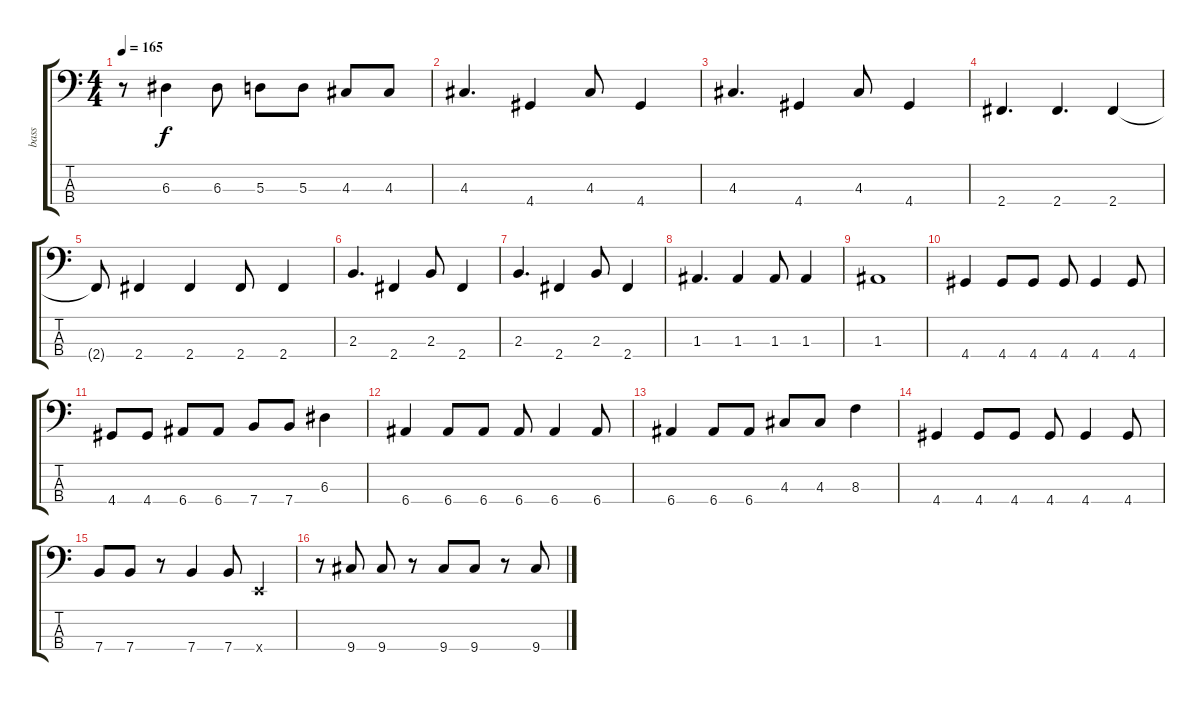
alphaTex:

\track ("bass" "bass") {instrument electricbassfinger}
\staff {score tabs}
\tuning (G2 D2 A1 E1) {hide}
\ts (4 4)
\tempo 165
\clef f4
\ks c
r.8{dy f} 6.3.4 6.3.8 5.3.8 5.3.8 4.3.8 4.3.8 |
4.3.4{d} 4.4.4 4.3.8 4.4.4 |
4.3.4{d} 4.4.4 4.3.8 4.4.4 |
2.4.4{d} 2.4.4{d} 2.4.4 |
2.4{t}.8 2.4.4 2.4.4 2.4.8 2.4.4 |
2.3.4{d} 2.4.4 2.3.8 2.4.4 |
2.3.4{d} 2.4.4 2.3.8 2.4.4 |
1.3.4{d} 1.3.4 1.3.8 1.3.4 |
1.3.1 |
4.4.4 4.4.8 4.4.8 4.4.8 4.4.4 4.4.8 |
4.4.8 4.4.8 6.4.8 6.4.8 7.4.8 7.4.8 6.3.4 |
6.4.4 6.4.8 6.4.8 6.4.8 6.4.4 6.4.8 |
6.4.4 6.4.8 6.4.8 4.3.8 4.3.8 8.3.4 |
4.4.4 4.4.8 4.4.8 4.4.8 4.4.4 4.4.8 |
7.4.8 7.4.8 r.8 7.4.4 7.4.8 0.4{x}.4 |
r.8 9.4.8 9.4.8 r.8 9.4.8 9.4.8 r.8 9.4.8
